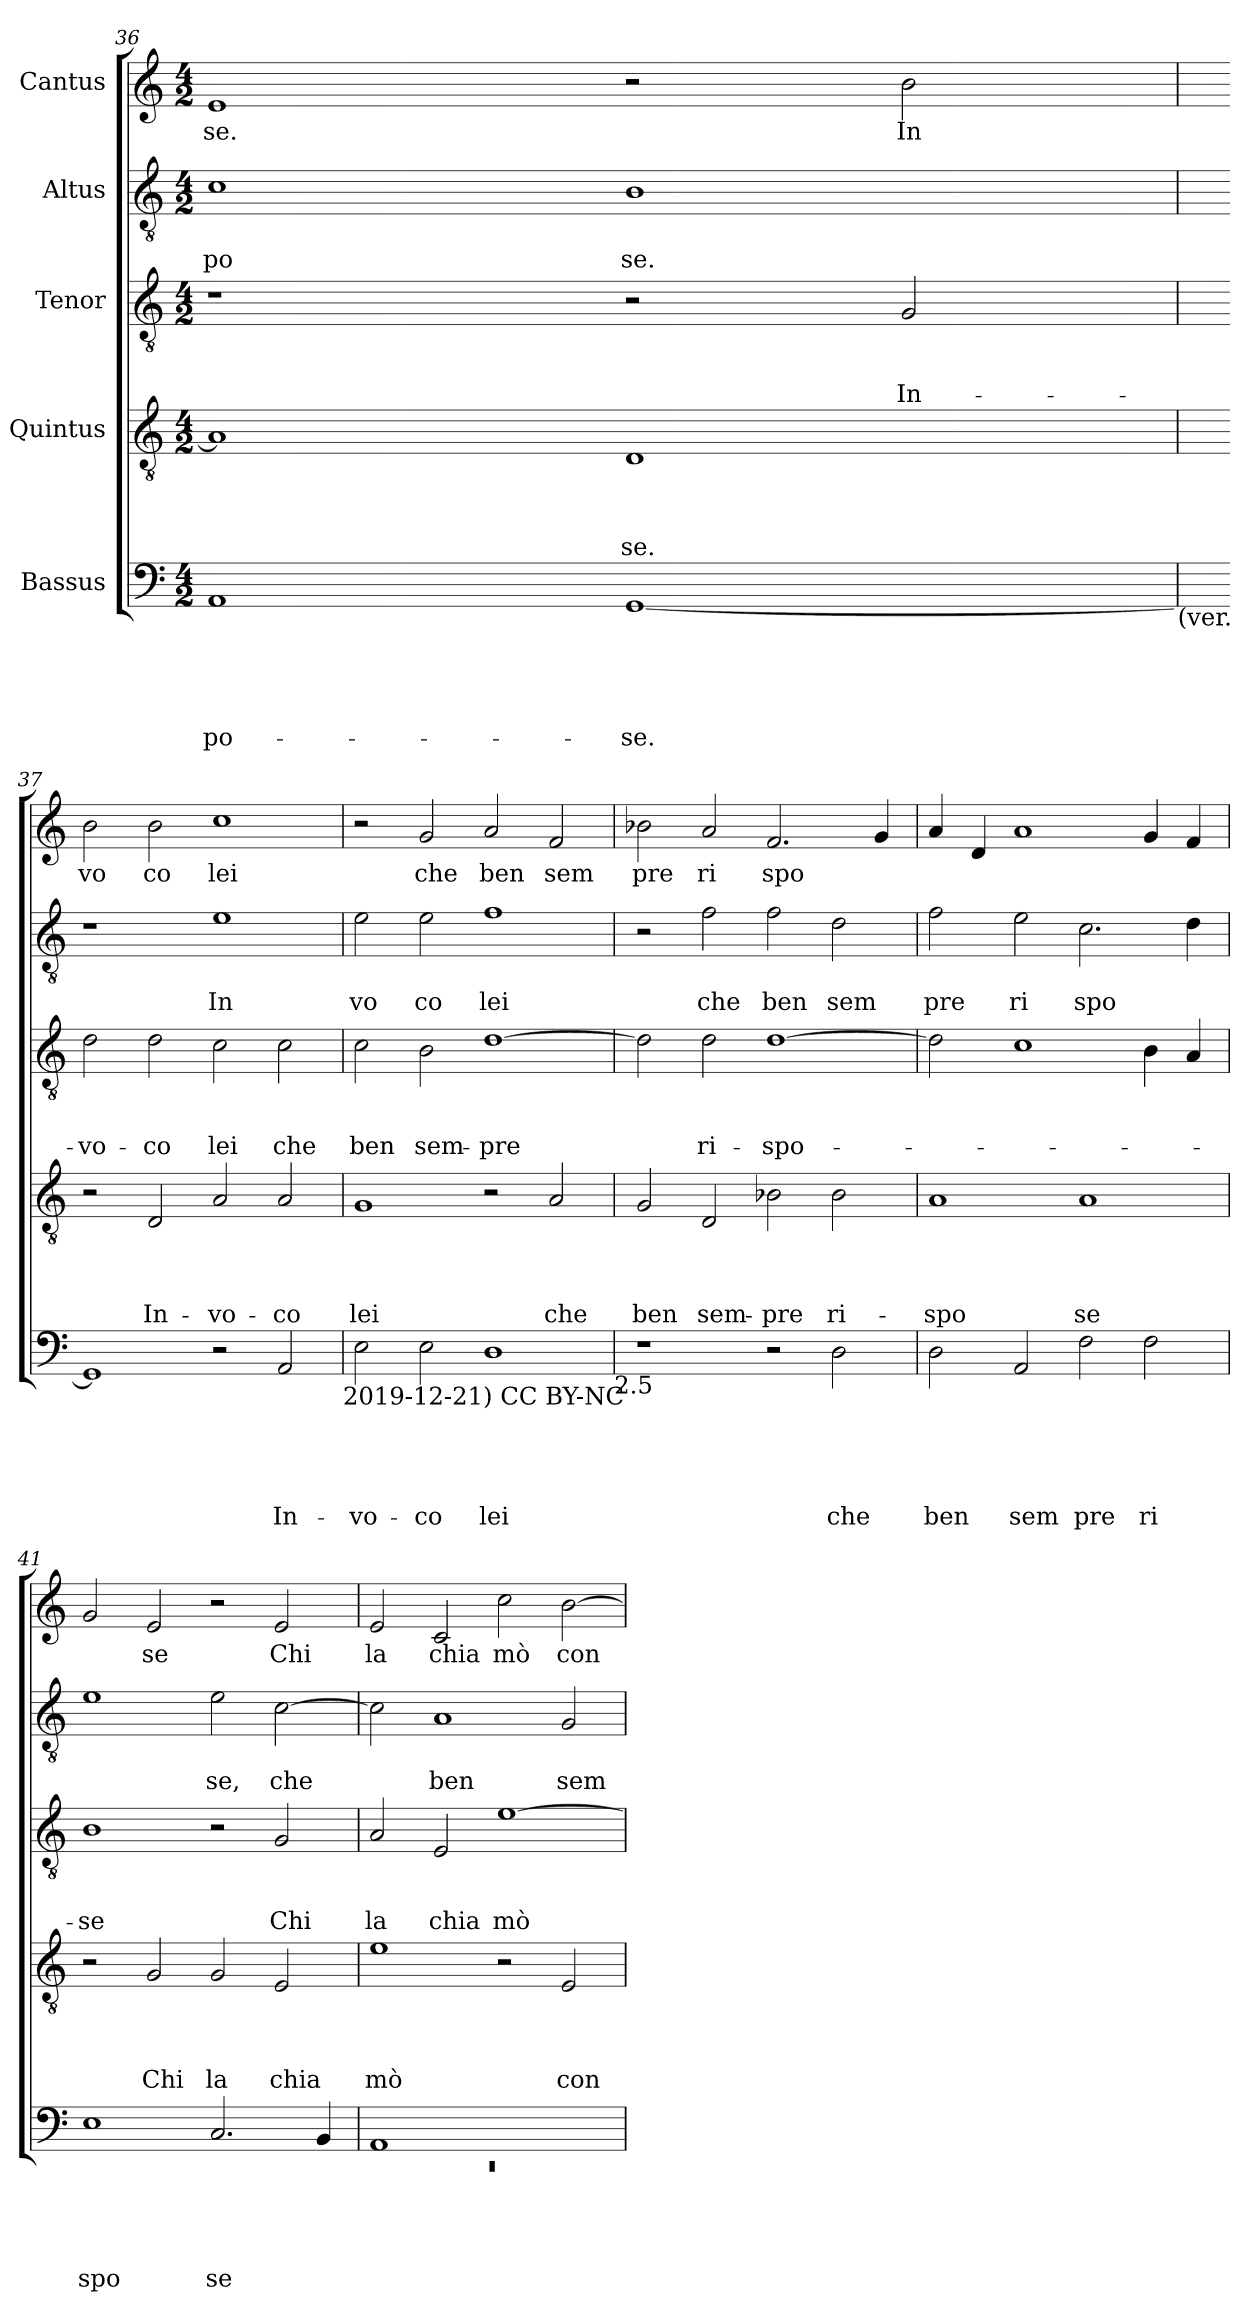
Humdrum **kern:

**kern	**text	**text	**text	**text	**text	**kern	**text	**text	**text	**text	**kern	**text	**text	**text	**kern	**text	**text	**kern	**text
*part5	*part5	*part5	*part5	*part5	*part5	*part4	*part4	*part4	*part4	*part4	*part3	*part3	*part3	*part3	*part2	*part2	*part2	*part1	*part1
*staff5	*staff5	*staff5	*staff5	*staff5	*staff5	*staff4	*staff4	*staff4	*staff4	*staff4	*staff3	*staff3	*staff3	*staff3	*staff2	*staff2	*staff2	*staff1	*staff1
*I"Bassus	*	*	*	*	*	*I"Quintus	*	*	*	*	*I"Tenor	*	*	*	*I"Altus	*	*	*I"Cantus	*
*clefF4	*	*	*	*	*	*clefGv2	*	*	*	*	*clefGv2	*	*	*	*clefGv2	*	*	*clefG2	*
*k[]	*	*	*	*	*	*k[]	*	*	*	*	*k[]	*	*	*	*k[]	*	*	*k[]	*
*C:	*	*	*	*	*	*C:	*	*	*	*	*C:	*	*	*	*C:	*	*	*C:	*
*M4/2	*	*	*	*	*	*M4/2	*	*	*	*	*M4/2	*	*	*	*M4/2	*	*	*M4/2	*
=36	=36	=36	=36	=36	=36	=36	=36	=36	=36	=36	=36	=36	=36	=36	=36	=36	=36	=36	=36
!	!	!	!	!	!LO:LY:b	!	!	!	!	!	!	!	!	!	!	!	!LO:LY:b	!	!LO:LY:b
1AA	.	.	.	.	po-	1A]	.	.	.	.	1r	.	.	.	1c	.	po	1e	se.
!	!	!	!	!	!LO:LY:b	!	!	!	!	!LO:LY:b	!	!	!	!	!	!	!LO:LY:b	!	!
[<1GG	.	.	.	.	-se.	1D	.	.	.	-se.	2r	.	.	.	1B	.	se.	2r	.
!	!	!	!	!	!	!	!	!	!	!	!	!	!	!LO:LY:b	!	!	!	!	!LO:LY:b
.	.	.	.	.	.	.	.	.	.	.	2G/	.	.	In-	.	.	.	2b\	In
!LO:TX:b:t=(ver.	!	!	!	!	!	!	!	!	!	!	!	!	!	!	!	!	!	!	!
=37	=37	=37	=37	=37	=37	=37	=37	=37	=37	=37	=37	=37	=37	=37	=37	=37	=37	=37	=37
!	!	!	!	!	!	!	!	!	!	!	!	!	!	!LO:LY:b	!	!	!	!	!LO:LY:b
1GG]	.	.	.	.	.	2r	.	.	.	.	2d\	.	.	-vo-	1r	.	.	2b\	vo
!	!	!	!	!	!	!	!	!	!	!LO:LY:b	!	!	!	!LO:LY:b	!	!	!	!	!LO:LY:b
.	.	.	.	.	.	2D/	.	.	.	In-	2d\	.	.	-co	.	.	.	2b\	co
!	!	!	!	!	!	!	!	!	!	!LO:LY:b	!	!	!	!LO:LY:b	!	!	!LO:LY:b	!	!LO:LY:b
2r	.	.	.	.	.	2A/	.	.	.	-vo-	2c\	.	.	lei	1e	.	In	1cc	lei
!	!	!	!	!	!LO:LY:b	!	!	!	!	!LO:LY:b	!	!	!	!LO:LY:b	!	!	!	!	!
2AA/	.	.	.	.	In-	2A/	.	.	.	-co	2c\	.	.	che	.	.	.	.	.
!LO:TX:b:t=2019-12-21) CC BY-NC	!	!	!	!	!	!	!	!	!	!	!	!	!	!	!	!	!	!	!
=38	=38	=38	=38	=38	=38	=38	=38	=38	=38	=38	=38	=38	=38	=38	=38	=38	=38	=38	=38
!	!	!	!	!	!LO:LY:b	!	!	!	!	!LO:LY:b	!	!	!	!LO:LY:b	!	!	!LO:LY:b	!	!
2E\	.	.	.	.	-vo-	1G	.	.	.	lei	2c\	.	.	ben	2e\	.	vo	2r	.
!	!	!	!	!	!LO:LY:b	!	!	!	!	!	!	!	!	!LO:LY:b	!	!	!LO:LY:b	!	!LO:LY:b
2E\	.	.	.	.	-co	.	.	.	.	.	2B\	.	.	sem-	2e\	.	co	2g/	che
!	!	!	!	!	!LO:LY:b	!	!	!	!	!	!	!	!	!LO:LY:b	!	!	!LO:LY:b	!	!LO:LY:b
1D	.	.	.	.	lei	2r	.	.	.	.	[>1d	.	.	-pre	1f	.	lei	2a/	ben
!	!	!	!	!	!	!	!	!	!	!LO:LY:b	!	!	!	!	!	!	!	!	!LO:LY:b
.	.	.	.	.	.	2A/	.	.	.	che	.	.	.	.	.	.	.	2f/	sem
!LO:TX:b:t=2.5	!	!	!	!	!	!	!	!	!	!	!	!	!	!	!	!	!	!	!
=39	=39	=39	=39	=39	=39	=39	=39	=39	=39	=39	=39	=39	=39	=39	=39	=39	=39	=39	=39
!	!	!	!	!	!	!	!	!	!	!LO:LY:b	!	!	!	!	!	!	!	!	!LO:LY:b
1r	.	.	.	.	.	2G/	.	.	.	ben	2d\]	.	.	.	2r	.	.	2b-\	pre
!	!	!	!	!	!	!	!	!	!	!LO:LY:b	!	!	!	!LO:LY:b	!	!	!LO:LY:b	!	!LO:LY:b
.	.	.	.	.	.	2D/	.	.	.	sem-	2d\	.	.	ri-	2f\	.	che	2a/	ri
!	!	!	!	!	!	!	!	!	!	!LO:LY:b	!	!	!	!LO:LY:b	!	!	!LO:LY:b	!	!LO:LY:b
2r	.	.	.	.	.	2B-X\	.	.	.	-pre	[>1d	.	.	-spo-	2f\	.	ben	2.f/	spo
!	!	!	!	!	!LO:LY:b	!	!	!	!	!LO:LY:b	!	!	!	!	!	!	!LO:LY:b	!	!
2D\	.	.	.	.	che	2B-\	.	.	.	ri-	.	.	.	.	2d\	.	sem	.	.
.	.	.	.	.	.	.	.	.	.	.	.	.	.	.	.	.	.	4g/	.
!!LO:LB:g=z
=40	=40	=40	=40	=40	=40	=40	=40	=40	=40	=40	=40	=40	=40	=40	=40	=40	=40	=40	=40
!	!	!	!	!	!LO:LY:b	!	!	!	!	!LO:LY:b	!	!	!	!	!	!	!LO:LY:b	!	!
2D\	.	.	.	.	ben	1A	.	.	.	-spo	2d\]	.	.	.	2f\	.	pre	4a/	.
.	.	.	.	.	.	.	.	.	.	.	.	.	.	.	.	.	.	4d/	.
!	!	!	!	!	!LO:LY:b	!	!	!	!	!	!	!	!	!	!	!	!LO:LY:b	!	!
2AA/	.	.	.	.	sem	.	.	.	.	.	1c	.	.	.	2e\	.	ri	1a	.
!	!	!	!	!	!LO:LY:b	!	!	!	!	!LO:LY:b	!	!	!	!	!	!	!LO:LY:b	!	!
2F\	.	.	.	.	pre	1A	.	.	.	se	.	.	.	.	2.c\	.	spo	.	.
!	!	!	!	!	!LO:LY:b	!	!	!	!	!	!	!	!	!	!	!	!	!	!
2F\	.	.	.	.	ri	.	.	.	.	.	4B\	.	.	.	.	.	.	4g/	.
.	.	.	.	.	.	.	.	.	.	.	4A/	.	.	.	4d\	.	.	4f/	.
=41	=41	=41	=41	=41	=41	=41	=41	=41	=41	=41	=41	=41	=41	=41	=41	=41	=41	=41	=41
!	!	!	!	!	!LO:LY:b	!	!	!	!	!	!	!	!	!LO:LY:b	!	!	!	!	!
1E	.	.	.	.	spo	2r	.	.	.	.	1B	.	.	-se	1e	.	.	2g/	.
!	!	!	!	!	!	!	!	!	!	!LO:LY:b	!	!	!	!	!	!	!	!	!LO:LY:b
.	.	.	.	.	.	2G/	.	.	.	Chi	.	.	.	.	.	.	.	2e/	se
!	!	!	!	!	!LO:LY:b	!	!	!	!	!LO:LY:b	!	!	!	!	!	!	!LO:LY:b	!	!
2.C/	.	.	.	.	se	2G/	.	.	.	la	2r	.	.	.	2e\	.	se,	2r	.
!	!	!	!	!	!	!	!	!	!	!LO:LY:b	!	!	!	!LO:LY:b	!	!	!LO:LY:b	!	!LO:LY:b
.	.	.	.	.	.	2E/	.	.	.	chia	2G/	.	.	Chi	[>2c\	.	che	2e/	Chi
4BB/	.	.	.	.	.	.	.	.	.	.	.	.	.	.	.	.	.	.	.
=42	=42	=42	=42	=42	=42	=42	=42	=42	=42	=42	=42	=42	=42	=42	=42	=42	=42	=42	=42
*^	*	*	*	*	*	*	*	*	*	*	*	*	*	*	*	*	*	*	*
!	!LO:N:vis=1	!	!	!	!	!	!	!	!	!	!LO:LY:b	!	!	!	!LO:LY:b	!	!	!	!	!LO:LY:b
1AA	0rEE	.	.	.	.	.	1e	.	.	.	mò	2A/	.	.	la	2c\]	.	.	2e/	la
!	!	!	!	!	!	!	!	!	!	!	!	!	!	!	!LO:LY:b	!	!	!LO:LY:b	!	!LO:LY:b
.	.	.	.	.	.	.	.	.	.	.	.	2E/	.	.	chia	1A	.	ben	2c/	chia
!	!	!	!	!	!	!	!	!	!	!	!	!	!	!	!LO:LY:b	!	!	!	!	!LO:LY:b
1ryy	.	.	.	.	.	.	2r	.	.	.	.	[>1e	.	.	mò	.	.	.	2cc\	mò
!	!	!	!	!	!	!	!	!	!	!	!LO:LY:b	!	!	!	!	!	!	!LO:LY:b	!	!LO:LY:b
.	.	.	.	.	.	.	2E/	.	.	.	con	.	.	.	.	2G/	.	sem	[>2b\	con
*v	*v	*	*	*	*	*	*	*	*	*	*	*	*	*	*	*	*	*	*	*
=	=	=	=	=	=	=	=	=	=	=	=	=	=	=	=	=	=	=	=
*-	*-	*-	*-	*-	*-	*-	*-	*-	*-	*-	*-	*-	*-	*-	*-	*-	*-	*-	*-
